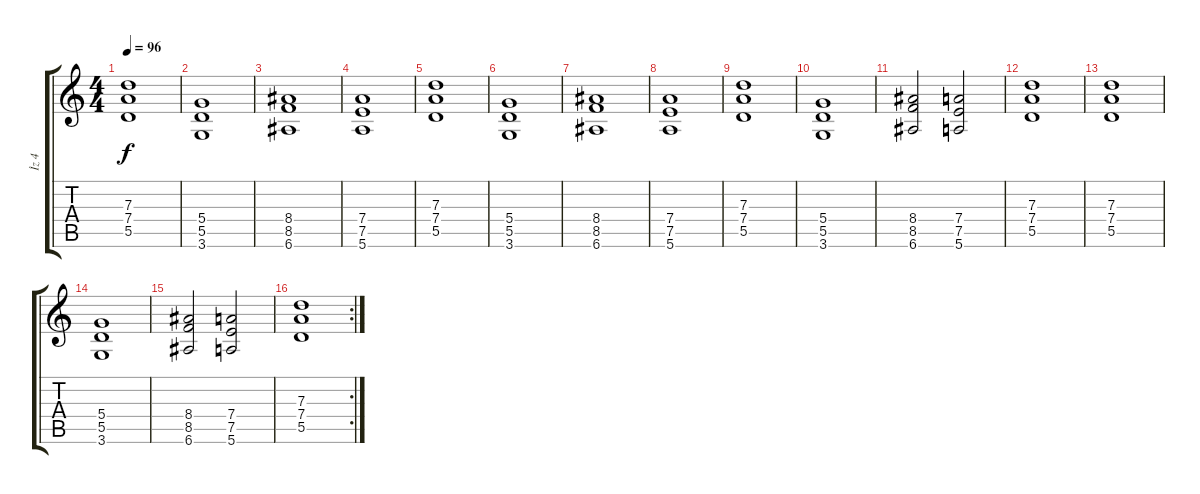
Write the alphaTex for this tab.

\track ("İz 4" "İz 4") {instrument distortionguitar}
\staff {score tabs}
\tuning (E4 B3 G3 D3 A2 E2) {hide}
\ts (4 4)
\tempo 96
\clef g2
\ks c
(7.3 7.4 5.5).1{dy f} |
(5.4 5.5 3.6).1 |
(8.4 8.5 6.6).1 |
(7.4 7.5 5.6).1 |
(7.3 7.4 5.5).1 |
(5.4 5.5 3.6).1 |
(8.4 8.5 6.6).1 |
(7.4 7.5 5.6).1 |
(7.3 7.4 5.5).1 |
(5.4 5.5 3.6).1 |
(8.4 8.5 6.6).2 (7.4 7.5 5.6).2 |
(7.3 7.4 5.5).1 |
(7.3 7.4 5.5).1 |
(5.4 5.5 3.6).1 |
(8.4 8.5 6.6).2 (7.4 7.5 5.6).2 |
\rc 2
(7.3 7.4 5.5).1
